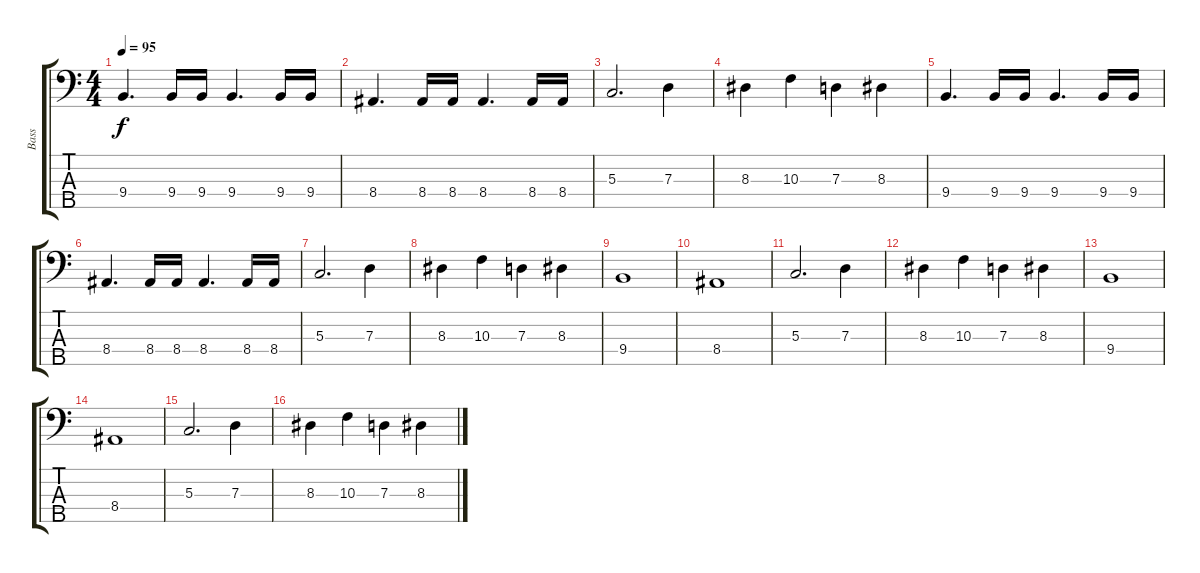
\track ("Bass" "Bass") {instrument electricbassfinger}
\staff {score tabs}
\tuning (F2 C2 G1 D1 A0) {hide}
\ts (4 4)
\tempo 95
\clef f4
\ks c
9.4.4{d dy f} 9.4.16 9.4.16 9.4.4{d} 9.4.16 9.4.16 |
8.4.4{d} 8.4.16 8.4.16 8.4.4{d} 8.4.16 8.4.16 |
5.3.2{d} 7.3.4 |
8.3.4 10.3.4 7.3.4 8.3.4 |
9.4.4{d} 9.4.16 9.4.16 9.4.4{d} 9.4.16 9.4.16 |
8.4.4{d} 8.4.16 8.4.16 8.4.4{d} 8.4.16 8.4.16 |
5.3.2{d} 7.3.4 |
8.3.4 10.3.4 7.3.4 8.3.4 |
9.4.1 |
8.4.1 |
5.3.2{d} 7.3.4 |
8.3.4 10.3.4 7.3.4 8.3.4 |
9.4.1 |
8.4.1 |
5.3.2{d} 7.3.4 |
8.3.4 10.3.4 7.3.4 8.3.4
